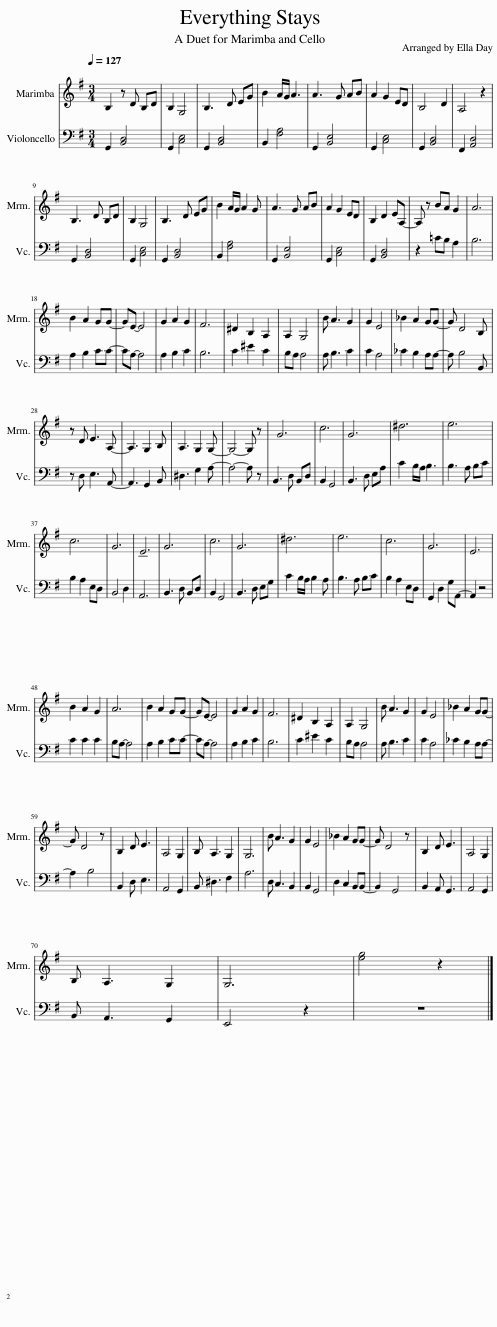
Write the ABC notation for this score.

X:1
%%score 1 2
L:1/8
Q:1/4=127
M:3/4
I:linebreak $
K:G
V:1 treble
V:2 bass
V:1
 B,2 z D B,D | B,2 G,4 | B,3 D EG | B2 A/G/ A3 | A3 G AB | %5
 A2 G2 ED | B,4 D2 | A,4 z2 |$ B,3 D B,D | B,2 G,4 | %10
 B,3 D EG | B2 A/G/ A2 G | A3 G AB | A2 G2 ED | B,2 D2 EA,- | %15
 A, z BA G2 | A6 |$ B2 A2 GG- | GE- E4 | G2 A2 G2 | %20
 F6 | ^D2 B,2 A,2 | A,2 G,4 | B A3 G2 | G2 E4 | %25
 _B2 A2 GG- | G D4 B, |$ z D E3 A,- | A,3 G,2 B, | A,3 G,2 G,- | %30
 G,4- G, z | E6 | c6 | G6 | ^d6 | %35
 e6 |$ c6 | G6 | C6 | G6 | %40
 c6 | G6 | ^d6 | e6 | c6 | %45
 G6 | E6 |$ B2 A2 G2 | A6 | B2 A2 GG- | %50
 GE- E4 | G2 A2 G2 | F6 | ^D2 B,2 A,2 | A,2 G,4 | %55
 B A3 G2 | G2 E4 | _B2 A2 GG- |$ G D4 z | B,2 D E3 | %60
 A,4 G,2 | B, A,3 G,2 | G,6 | B A3 G2 | G2 E4 | %65
 _B2 A2 GG- | G D4 z | B,2 D E3 | A,4 G,2 |$ B, A,3 G,2 | %70
 G,6 | [dg]4 z2 |] %72
V:2
 G,,2 [B,,D,]4 | G,,2 [C,E,]4 | G,,2 [B,,D,]4 | B,,2 [F,A,]4 | G,,2 [B,,E,]4 | %5
 G,,2 [C,E,]4 | G,,2 [B,,D,]4 | F,,2 [A,,D,]4 |$ G,,2 [B,,D,]4 | G,,2 [C,E,]4 | %10
 G,,2 [B,,D,]4 | B,,2 [F,A,]4 | G,,2 [B,,E,]4 | G,,2 [C,E,]4 | G,,2 [B,,D,]4 | %15
 z2 =CB, A,2 | B,6 |$ A,2 B,2 CC- | CA,- A,4 | A,2 B,2 C2 | %20
 B,6 | C2 ^E2 C2 | B,A, A,4 | A, B,3 C2 | C2 A,4 | %25
 _C2 B,2 A,A,- | A, B,4 B,, |$ z D, E,3 A,,- | A,,3 G,,2 B,, | ^D,3 G,2 A,- | %30
 A,4- A, z | B,,3 D, B,,D, | B,,2 G,,4 | B,,3 D, E,A, | C2 B,/A,/ B,3 | %35
 B,3 A, B,C |$ B,2 A,2 E,D, | B,,4 D,2 | A,,6 | B,,3 D, B,,D, | %40
 B,,2 G,,4 | B,,3 D, E,G, | C2 B,/A,/ B,2 A, | B,3 A, B,C | B,2 A,2 E,D, | %45
 G,,2 D,2 G,A,,- | A,,2 z4 |$ C2 C2 C2 | B,A,- A,4 | A,2 B,2 CC- | %50
 CA,- A,4 | A,2 B,2 C2 | B,6 | C2 ^E2 C2 | B,A, A,4 | %55
 A, B,3 C2 | C2 A,4 | _C2 B,2 A,A,- |$ A,2 B,4 | B,,2 D, E,3 | %60
 A,,4 G,,2 | B,, ^D,3 F,2 | A,6 | D, C,3 B,,2 | B,,2 G,,4 | %65
 D,2 C,2 B,,B,,- | B,,2 G,,4 | B,,2 A,, G,,3 | A,,4 G,,2 |$ B,, A,,3 G,,2 | %70
 E,,4 z2 | z6 |] %72
